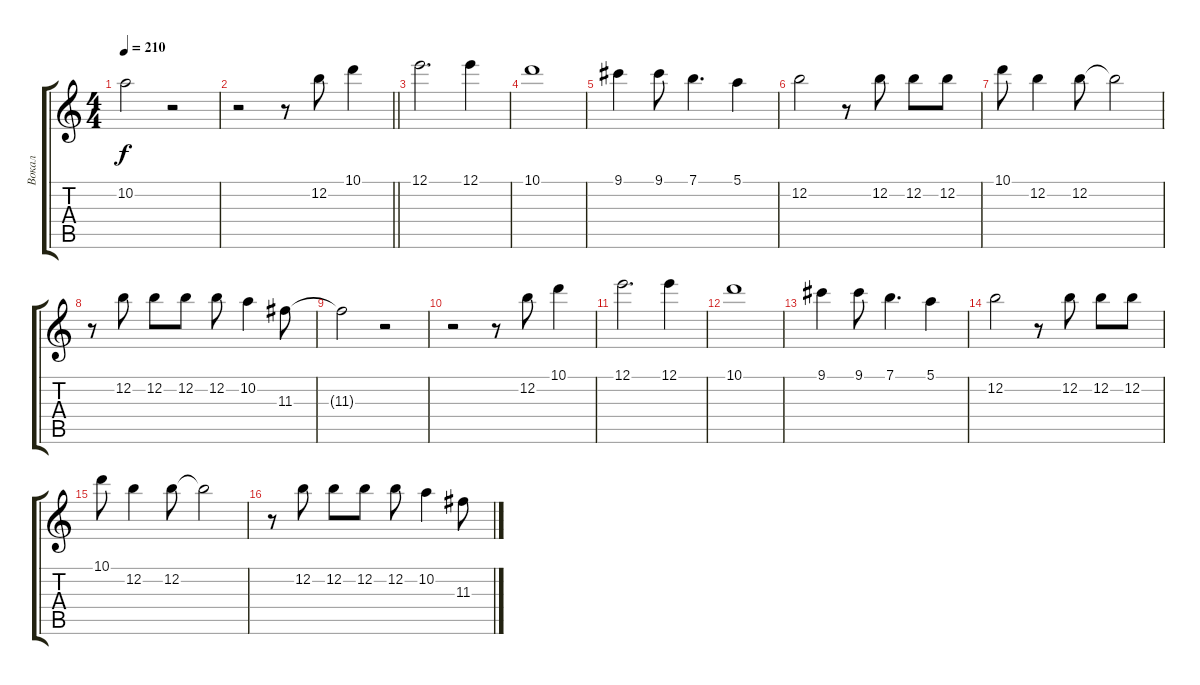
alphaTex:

\track ("Вокал" "Вокал") {instrument oboe}
\staff {score tabs}
\tuning (E5 B4 G4 D4 A3 E3) {hide}
\ts (4 4)
\tempo 210
\clef g2
\ks c
10.2{t}.2{dy f} r.2 |
\barLineRight lightlight
r.2 r.8 12.2.8 10.1.4 |
\section ("" "")
12.1.2{d} 12.1.4 |
10.1.1 |
9.1.4 9.1.8 7.1.4{d} 5.1.4 |
12.2.2 r.8 12.2.8 12.2.8 12.2.8 |
10.1.8 12.2.4 12.2.8 12.2{t}.2 |
r.8 12.2.8 12.2.8 12.2.8 12.2.8 10.2.4 11.3.8 |
11.3{t}.2 r.2 |
r.2 r.8 12.2.8 10.1.4 |
12.1.2{d} 12.1.4 |
10.1.1 |
9.1.4 9.1.8 7.1.4{d} 5.1.4 |
12.2.2 r.8 12.2.8 12.2.8 12.2.8 |
10.1.8 12.2.4 12.2.8 12.2{t}.2 |
r.8 12.2.8 12.2.8 12.2.8 12.2.8 10.2.4 11.3.8
